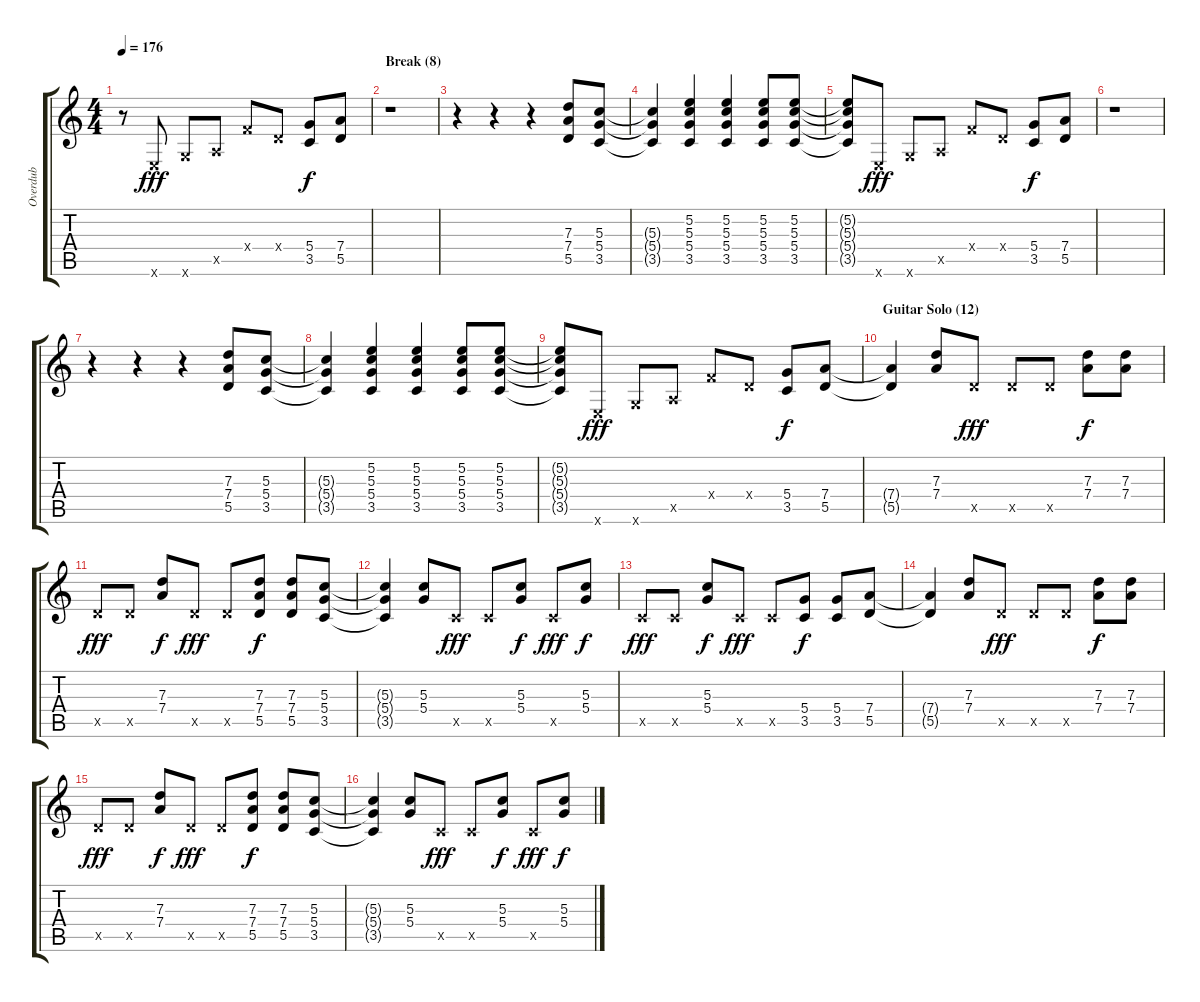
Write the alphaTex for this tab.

\track ("Overdub" "Overdub") {instrument fretlessbass}
\staff {score tabs}
\tuning (E4 B3 G3 D3 A2 E2) {hide}
\ts (4 4)
\tempo 176
\clef g2
\ks c
r.8{dy ff} 0.6{x}.8{dy fff} 3.6{x}.8 0.5{x}.8 3.4{x}.8 0.4{x}.8 (5.4 3.5).8{dy f} (7.4 5.5).8 |
\section ("" "Break (8)")
r.1 |
r.4 r.4 r.4 (7.3 7.4 5.5).8 (5.3 5.4 3.5).8 |
(5.3{t} 5.4{t} 3.5{t}).4 (5.2 5.3 5.4 3.5).4 (5.2 5.3 5.4 3.5).4 (5.2 5.3 5.4 3.5).8 (5.2 5.3 5.4 3.5).8 |
(5.2{t} 5.3{t} 5.4{t} 3.5{t}).8 0.6{x}.8{dy fff} 3.6{x}.8 0.5{x}.8 3.4{x}.8 0.4{x}.8 (5.4 3.5).8{dy f} (7.4 5.5).8 |
r.1 |
r.4 r.4 r.4 (7.3 7.4 5.5).8 (5.3 5.4 3.5).8 |
(5.3{t} 5.4{t} 3.5{t}).4 (5.2 5.3 5.4 3.5).4 (5.2 5.3 5.4 3.5).4 (5.2 5.3 5.4 3.5).8 (5.2 5.3 5.4 3.5).8 |
(5.2{t} 5.3{t} 5.4{t} 3.5{t}).8 0.6{x}.8{dy fff} 3.6{x}.8 0.5{x}.8 3.4{x}.8 0.4{x}.8 (5.4 3.5).8{dy f} (7.4 5.5).8 |
\section ("" "Guitar Solo (12)")
(7.4{t} 5.5{t}).4 (7.3 7.4).8 5.5{x}.8{dy fff} 5.5{x}.8 5.5{x}.8 (7.3 7.4).8{dy f} (7.3 7.4).8 |
5.5{x}.8{dy fff} 5.5{x}.8 (7.3 7.4).8{dy f} 5.5{x}.8{dy fff} 5.5{x}.8 (7.3 7.4 5.5).8{dy f} (7.3 7.4 5.5).8 (5.3 5.4 3.5).8 |
(5.3{t} 5.4{t} 3.5{t}).4 (5.3 5.4).8 3.5{x}.8{dy fff} 3.5{x}.8 (5.3 5.4).8{dy f} 3.5{x}.8{dy fff} (5.3 5.4).8{dy f} |
3.5{x}.8{dy fff} 3.5{x}.8 (5.3 5.4).8{dy f} 3.5{x}.8{dy fff} 3.5{x}.8 (5.4 3.5).8{dy f} (5.4 3.5).8 (7.4 5.5).8 |
(7.4{t} 5.5{t}).4 (7.3 7.4).8 5.5{x}.8{dy fff} 5.5{x}.8 5.5{x}.8 (7.3 7.4).8{dy f} (7.3 7.4).8 |
5.5{x}.8{dy fff} 5.5{x}.8 (7.3 7.4).8{dy f} 5.5{x}.8{dy fff} 5.5{x}.8 (7.3 7.4 5.5).8{dy f} (7.3 7.4 5.5).8 (5.3 5.4 3.5).8 |
(5.3{t} 5.4{t} 3.5{t}).4 (5.3 5.4).8 3.5{x}.8{dy fff} 3.5{x}.8 (5.3 5.4).8{dy f} 3.5{x}.8{dy fff} (5.3 5.4).8{dy f}
